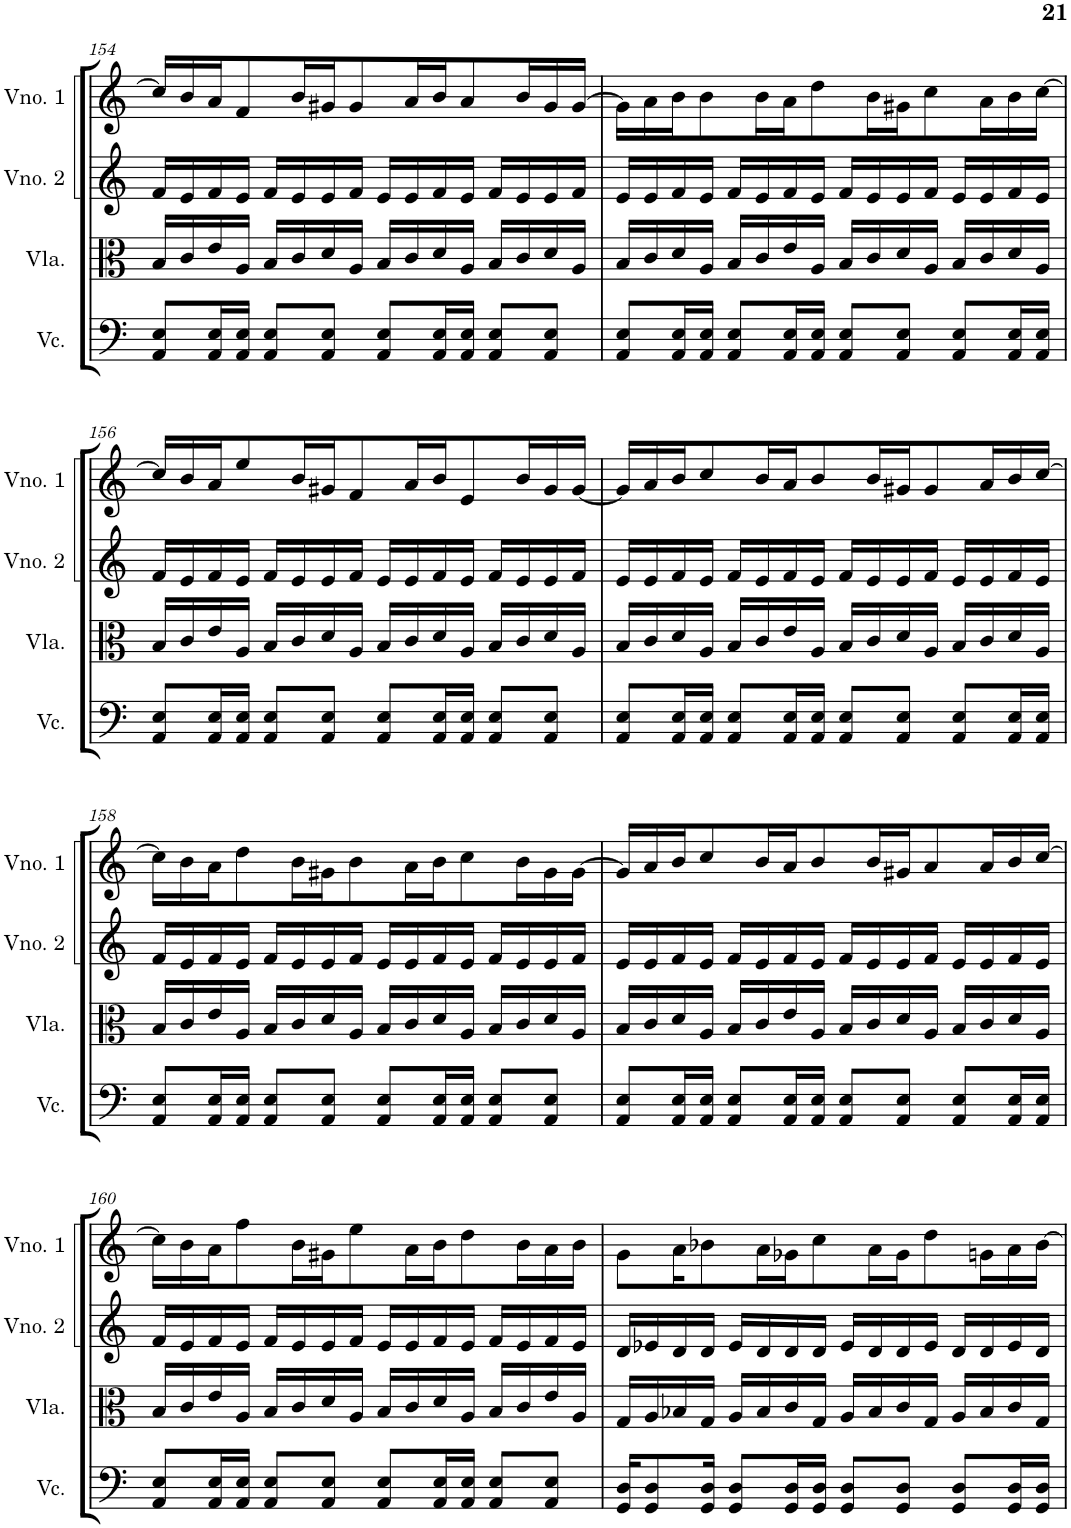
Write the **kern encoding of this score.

**kern	**kern	**kern	**kern
*part4	*part3	*part2	*part1
*staff4	*staff3	*staff2	*staff1
*I"Violoncelo	*I"Viola	*I"Violino 2	*I"Violino 1
*I'Vc.	*I'Vla.	*I'Vno. 2	*I'Vno. 1
!!LO:PB:g=z
*clefF4	*clefC3	*clefG2	*clefG2
*k[]	*k[]	*k[]	*k[]
*M4/4	*M4/4	*M4/4	*M4/4
=154	=154	=154	=154
8AA/ 8E/L	16B/LL	16f/LL	16cc/LL]
.	16c/	16e/	16b/
16AA/ 16E/L	16e/	16f/	16a/J
16AA/ 16E/JJ	16A/JJ	16e/JJ	8f/
8AA/ 8E/L	16B/LL	16f/LL	.
.	16c/	16e/	16b/L
8AA/ 8E/J	16d/	16e/	16g#X/J
.	16A/JJ	16f/JJ	8g#/
8AA/ 8E/L	16B/LL	16e/LL	.
.	16c/	16e/	16a/L
16AA/ 16E/L	16d/	16f/	16b/J
16AA/ 16E/JJ	16A/JJ	16e/JJ	8a/
8AA/ 8E/L	16B/LL	16f/LL	.
.	16c/	16e/	16b/L
8AA/ 8E/J	16d/	16e/	16g#/
.	16A/JJ	16f/JJ	[16g#/JJ
=155	=155	=155	=155
8AA/ 8E/L	16B/LL	16e/LL	16g#\LL]
.	16c/	16e/	16a\
16AA/ 16E/L	16d/	16f/	16b\J
16AA/ 16E/JJ	16A/JJ	16e/JJ	8b\
8AA/ 8E/L	16B/LL	16f/LL	.
.	16c/	16e/	16b\L
16AA/ 16E/L	16e/	16f/	16a\J
16AA/ 16E/JJ	16A/JJ	16e/JJ	8dd\
8AA/ 8E/L	16B/LL	16f/LL	.
.	16c/	16e/	16b\L
8AA/ 8E/J	16d/	16e/	16g#X\J
.	16A/JJ	16f/JJ	8cc\
8AA/ 8E/L	16B/LL	16e/LL	.
.	16c/	16e/	16a\L
16AA/ 16E/L	16d/	16f/	16b\
16AA/ 16E/JJ	16A/JJ	16e/JJ	[16cc\JJ
!!LO:LB:g=z
=156	=156	=156	=156
8AA/ 8E/L	16B/LL	16f/LL	16cc/LL]
.	16c/	16e/	16b/
16AA/ 16E/L	16e/	16f/	16a/J
16AA/ 16E/JJ	16A/JJ	16e/JJ	8ee/
8AA/ 8E/L	16B/LL	16f/LL	.
.	16c/	16e/	16b/L
8AA/ 8E/J	16d/	16e/	16g#X/J
.	16A/JJ	16f/JJ	8f/
8AA/ 8E/L	16B/LL	16e/LL	.
.	16c/	16e/	16a/L
16AA/ 16E/L	16d/	16f/	16b/J
16AA/ 16E/JJ	16A/JJ	16e/JJ	8e/
8AA/ 8E/L	16B/LL	16f/LL	.
.	16c/	16e/	16b/L
8AA/ 8E/J	16d/	16e/	16g#/
.	16A/JJ	16f/JJ	[16g#/JJ
=157	=157	=157	=157
8AA/ 8E/L	16B/LL	16e/LL	16g#/LL]
.	16c/	16e/	16a/
16AA/ 16E/L	16d/	16f/	16b/J
16AA/ 16E/JJ	16A/JJ	16e/JJ	8cc/
8AA/ 8E/L	16B/LL	16f/LL	.
.	16c/	16e/	16b/L
16AA/ 16E/L	16e/	16f/	16a/J
16AA/ 16E/JJ	16A/JJ	16e/JJ	8b/
8AA/ 8E/L	16B/LL	16f/LL	.
.	16c/	16e/	16b/L
8AA/ 8E/J	16d/	16e/	16g#X/J
.	16A/JJ	16f/JJ	8g#/
8AA/ 8E/L	16B/LL	16e/LL	.
.	16c/	16e/	16a/L
16AA/ 16E/L	16d/	16f/	16b/
16AA/ 16E/JJ	16A/JJ	16e/JJ	[16cc/JJ
!!LO:LB:g=z
=158	=158	=158	=158
8AA/ 8E/L	16B/LL	16f/LL	16cc\LL]
.	16c/	16e/	16b\
16AA/ 16E/L	16e/	16f/	16a\J
16AA/ 16E/JJ	16A/JJ	16e/JJ	8dd\
8AA/ 8E/L	16B/LL	16f/LL	.
.	16c/	16e/	16b\L
8AA/ 8E/J	16d/	16e/	16g#X\J
.	16A/JJ	16f/JJ	8b\
8AA/ 8E/L	16B/LL	16e/LL	.
.	16c/	16e/	16a\L
16AA/ 16E/L	16d/	16f/	16b\J
16AA/ 16E/JJ	16A/JJ	16e/JJ	8cc\
8AA/ 8E/L	16B/LL	16f/LL	.
.	16c/	16e/	16b\L
8AA/ 8E/J	16d/	16e/	16g#\
.	16A/JJ	16f/JJ	[16g#\JJ
=159	=159	=159	=159
8AA/ 8E/L	16B/LL	16e/LL	16g#/LL]
.	16c/	16e/	16a/
16AA/ 16E/L	16d/	16f/	16b/J
16AA/ 16E/JJ	16A/JJ	16e/JJ	8cc/
8AA/ 8E/L	16B/LL	16f/LL	.
.	16c/	16e/	16b/L
16AA/ 16E/L	16e/	16f/	16a/J
16AA/ 16E/JJ	16A/JJ	16e/JJ	8b/
8AA/ 8E/L	16B/LL	16f/LL	.
.	16c/	16e/	16b/L
8AA/ 8E/J	16d/	16e/	16g#X/J
.	16A/JJ	16f/JJ	8a/
8AA/ 8E/L	16B/LL	16e/LL	.
.	16c/	16e/	16a/L
16AA/ 16E/L	16d/	16f/	16b/
16AA/ 16E/JJ	16A/JJ	16e/JJ	[16cc/JJ
!!LO:LB:g=z
=160	=160	=160	=160
8AA/ 8E/L	16B/LL	16f/LL	16cc\LL]
.	16c/	16e/	16b\
16AA/ 16E/L	16e/	16f/	16a\J
16AA/ 16E/JJ	16A/JJ	16e/JJ	8ff\
8AA/ 8E/L	16B/LL	16f/LL	.
.	16c/	16e/	16b\L
8AA/ 8E/J	16d/	16e/	16g#X\J
.	16A/JJ	16f/JJ	8ee\
8AA/ 8E/L	16B/LL	16e/LL	.
.	16c/	16e/	16a\L
16AA/ 16E/L	16d/	16f/	16b\J
16AA/ 16E/JJ	16A/JJ	16e/JJ	8dd\
8AA/ 8E/L	16B/LL	16f/LL	.
.	16c/	16e/	16b\L
8AA/ 8E/J	16e/	16f/	16a\
.	16A/JJ	16e/JJ	16b\JJ
=161	=161	=161	=161
16GG/ 16D/KL	16G/LL	16d/LL	8g\L
8GG/ 8D/	16A/	16e-X/	.
.	16B-X/	16d/	16a\K
16GG/ 16D/Jk	16G/JJ	16d/JJ	8b-X\
8GG/ 8D/L	16A/LL	16e-/LL	.
.	16B-/	16d/	16a\L
16GG/ 16D/L	16c/	16d/	16g-X\J
16GG/ 16D/JJ	16G/JJ	16d/JJ	8cc\
8GG/ 8D/L	16A/LL	16e-/LL	.
.	16B-/	16d/	16a\L
8GG/ 8D/J	16c/	16d/	16g-\J
.	16G/JJ	16e-/JJ	8dd\
8GG/ 8D/L	16A/LL	16d/LL	.
.	16B-/	16d/	16gn\L
16GG/ 16D/L	16c/	16e-/	16a\
16GG/ 16D/JJ	16G/JJ	16d/JJ	[16b-\JJ
=	=	=	=
*-	*-	*-	*-
